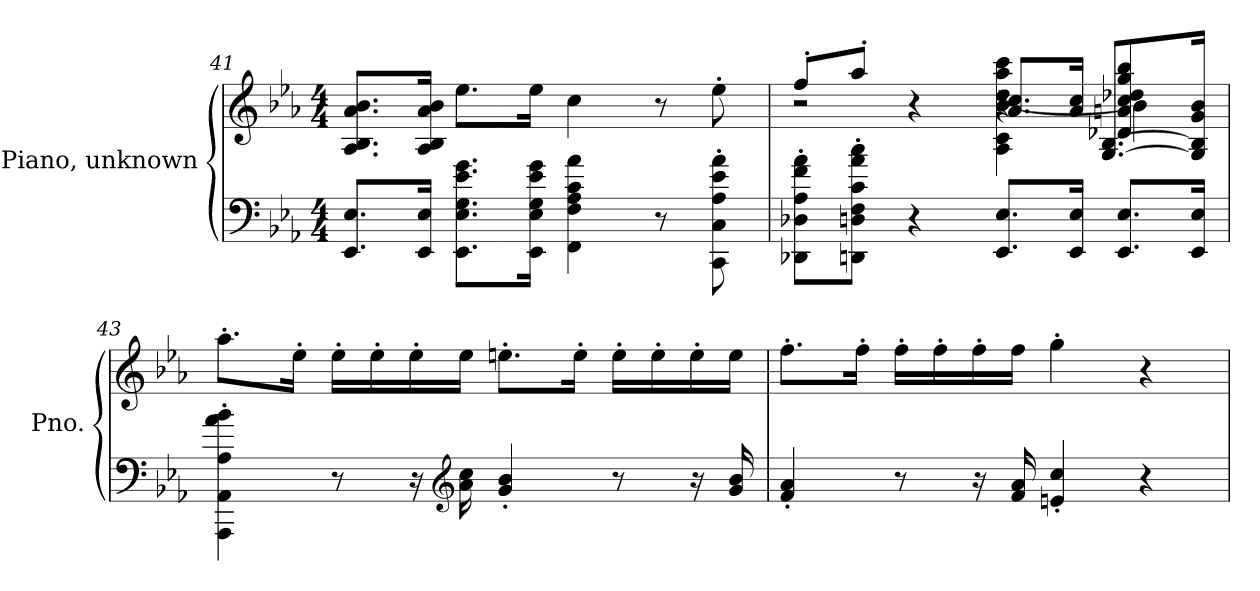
**kern	**kern
*part1	*part1
*staff2	*staff1
*I"Piano, unknown	*
*I'Pno.	*
*clefF4	*clefG2
*k[b-e-a-]	*k[b-e-a-]
*M4/4	*M4/4
=41	=41
8.EE-/ 8.E-/L	8.A-/ 8.B-/ 8.a-/ 8.b-/L
16EE-/ 16E-/Jk	16A-/ 16B-/ 16a-/ 16b-/Jk
8.EE-\ 8.E-\ 8.G\ 8.e-\ 8.g\L	8.ee-\L
16EE-\ 16E-\ 16G\ 16e-\ 16g\Jk	16ee-\Jk
4FF\ 4F\ 4A-\ 4c\ 4a-\	4cc\
8r	8r
8CC\' 8C\' 8A-\' 8e-\' 8a-\'	8ee-'\
!!LO:LB:g=z
=42	=42
*	*^
*	*	*^
8DD-X\' 8D-X\' 8A-\' 8f\' 8a-\'L	2r	2r	8ff'/L
8DDn\' 8Dn\' 8F\' 8c\' 8a-\' 8cc\'J	.	.	8aa-'/J
4r	.	.	4r
8.EE-/ 8.E-/L	4r	4A-\ 4c\ [4b-\ 4dd\ 4aa-\ 4ccc\	8.a-/ 8.cc/L
16EE-/ 16E-/Jk	.	.	16a-/ 16cc/Jk
8.EE-/ 8.E-/L	4d-X/ 4an/ 4cc/ 4dd-X/ 4gg/ 4bb-/	4b-\]	[8.G/ [8.B-/L
16EE-/ 16E-/Jk	.	.	16G/] 16B-/] 16g/ 16b-/Jk
*	*v	*v	*v
=43	=43
4AAA-\' 4AA-\' 4A-\' 4a-\' 4b-\'	8.aa-'\L
.	16ee-'\Jk
8r	16ee-'\LL
.	16ee-'\
16r	16ee-'\
*clefG2	*
16a-\ 16cc\	16ee-\JJ
4g/' 4b-/'	8.een'\L
.	16ee'\Jk
8r	16ee'\LL
.	16ee'\
16r	16ee'\
16g/ 16b-/	16ee\JJ
=44	=44
4f/' 4a-/'	8.ff'\L
.	16ff'\Jk
8r	16ff'\LL
.	16ff'\
16r	16ff'\
16f/ 16a-/	16ff\JJ
4en/' 4cc/'	4gg'\
4r	4r
=	=
*-	*-
